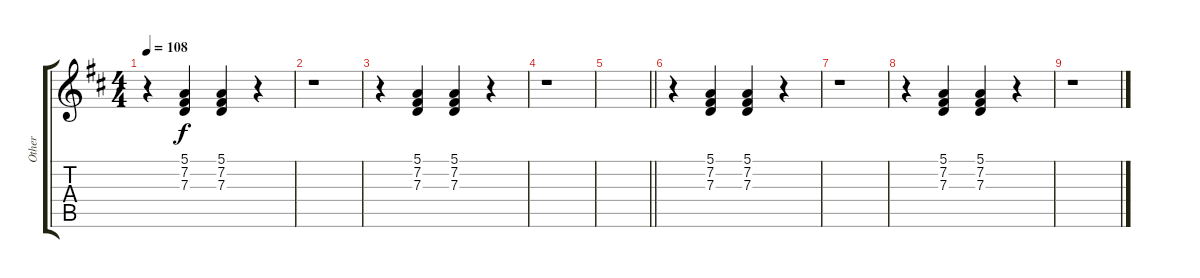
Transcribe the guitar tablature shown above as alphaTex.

\track ("Other" "Other") {instrument lead1square}
\staff {score tabs}
\tuning (E4 B3 G3 D3 A2 E2) {hide}
\ts (4 4)
\tempo 108
\clef g2
\ks d
r.4{dy f} (5.1 7.2 7.3).4 (5.1 7.2 7.3).4 r.4 |
r.1 |
r.4 (5.1 7.2 7.3).4 (5.1 7.2 7.3).4 r.4 |
r.1 |
\barLineRight lightlight
|
r.4 (5.1 7.2 7.3).4 (5.1 7.2 7.3).4 r.4 |
r.1 |
r.4 (5.1 7.2 7.3).4 (5.1 7.2 7.3).4 r.4 |
r.1
